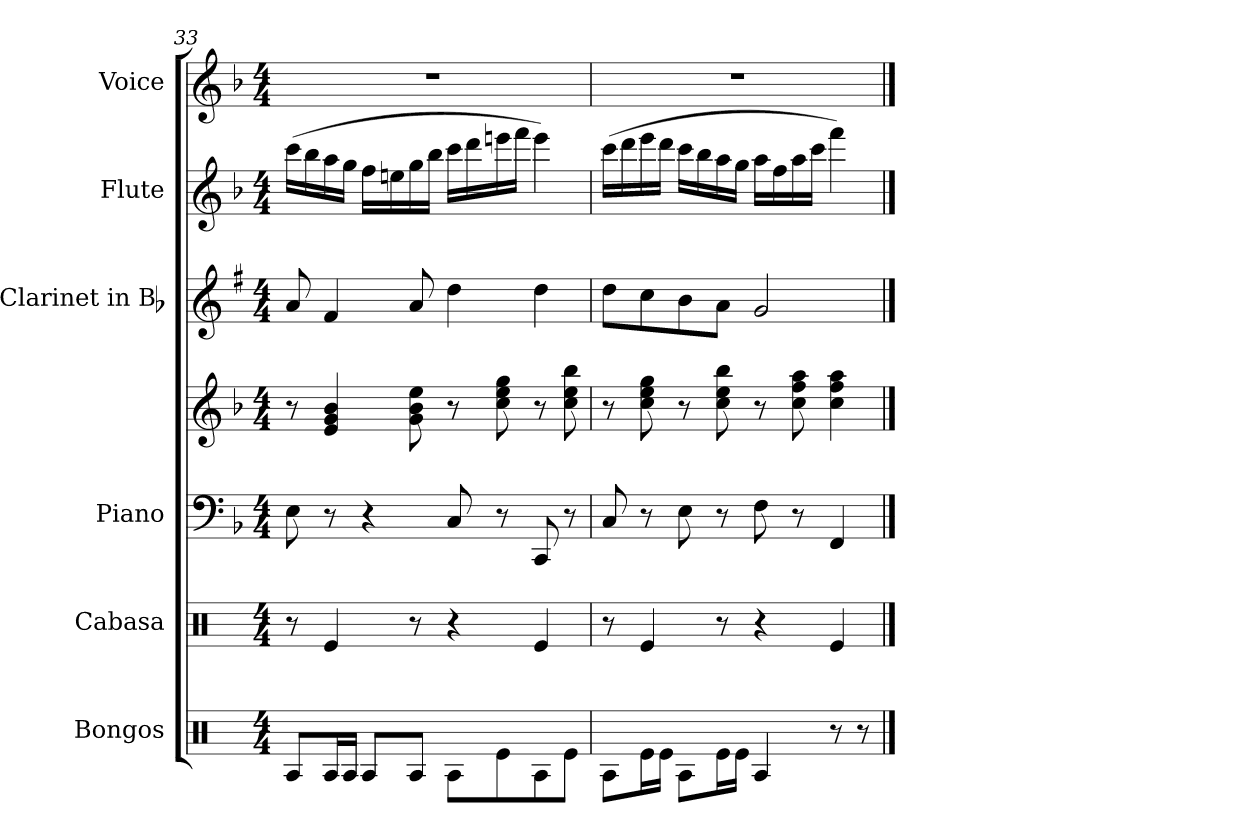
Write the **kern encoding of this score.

**kern	**kern	**kern	**kern	**kern	**kern	**kern
*part6	*part5	*part4	*part4	*part3	*part2	*part1
*staff7	*staff6	*staff5	*staff4	*staff3	*staff2	*staff1
*I"Bongos	*I"Cabasa	*I"Piano	*	*I"Clarinet in Bb	*I"Flute	*I"Voice
*I'Bongos	*I'Cab.	*I'Pno.	*	*I'Cl.	*I'Fl.	*I'Voice
*clefX	*clefX	*clefF4	*clefG2	*clefG2	*clefG2	*clefG2
*	*	*	*	*ITrd1c2	*	*
*k[]	*k[]	*k[b-]	*k[b-]	*k[b-]	*k[b-]	*k[b-]
*C:	*C:	*F:	*F:	*F:	*F:	*F:
*M4/4	*M4/4	*M4/4	*M4/4	*M4/4	*M4/4	*M4/4
=33	=33	=33	=33	=33	=33	=33
8RAi/L	8r	8Ei\	8r	8gi/	(16ccci\LL	1r
.	.	.	.	.	16bb-i\	.
16RAi/L	4Rei/	8r	4ei/ 4gi 4b-i	4ei/	16aai\	.
16RAi/JJ	.	.	.	.	16ggi\JJ	.
8RAi/L	.	4r	.	.	16ffi\LL	.
.	.	.	.	.	16eeni\	.
8RAi/J	8r	.	8gi\ 8b-i 8eei	8gi/	16ggi\	.
.	.	.	.	.	16bb-i\JJ	.
8RAi\L	4r	8Ci/	8r	4cci\	16ccci\LL	.
.	.	.	.	.	16dddi\	.
8Rei\	.	8r	8cci\ 8eei 8ggi	.	16eeeni\	.
.	.	.	.	.	16fffi\JJ	.
8RAi\	4Rei/	8CCi/	8r	4cci\	4eeei\)	.
8Rei\J	.	8r	8cci\ 8eei 8bb-i	.	.	.
=34	=34	=34	=34	=34	=34	=34
8RAi\L	8r	8Ci/	8r	8cci\L	(16ccci\LL	1r
.	.	.	.	.	16dddi\	.
16Rei\L	4Rei/	8r	8cci\ 8eei 8ggi	8b-i\	16eeei\	.
16Rei\JJ	.	.	.	.	16dddi\JJ	.
8RAi\L	.	8Ei\	8r	8ai\	16ccci\LL	.
.	.	.	.	.	16bb-i\	.
16Rei\L	8r	8r	8cci\ 8eei 8bb-i	8gi\J	16aai\	.
16Rei\JJ	.	.	.	.	16ggi\JJ	.
4RAi/	4r	8Fi\	8r	2fi/	16aai\LL	.
.	.	.	.	.	16ffi\	.
.	.	8r	8cci\ 8ffi 8aai	.	16aai\	.
.	.	.	.	.	16ccci\JJ	.
8r	4Rei/	4FFi/	4cci\ 4ffi 4aai	.	4fffi\)	.
8r	.	.	.	.	.	.
==	==	==	==	==	==	==
*-	*-	*-	*-	*-	*-	*-
